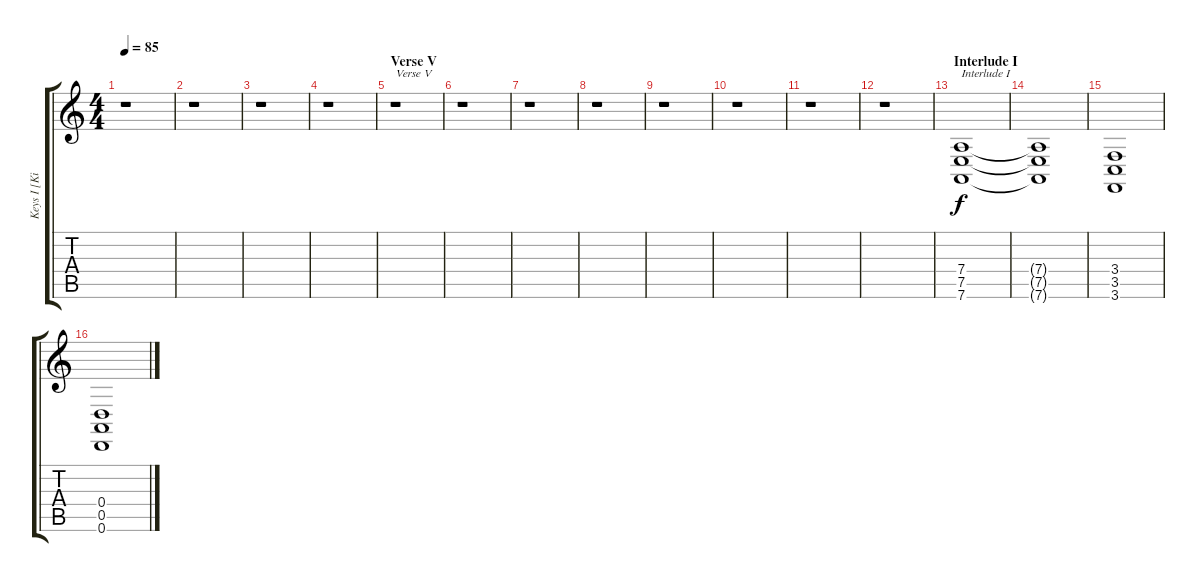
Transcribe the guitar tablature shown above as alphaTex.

\track ("Keys I [Kirkesola]" "Keys I [Ki") {instrument electricgrandpiano}
\staff {score tabs}
\tuning (E4 B3 G3 D3 A2 D2) {hide}
\ts (4 4)
\tempo 85
\clef g2
\ks c
r.1{dy f} |
r.1 |
r.1 |
r.1 |
\section ("" "Verse V")
r.1{txt "Verse V"} |
r.1 |
r.1 |
r.1 |
r.1 |
r.1 |
r.1 |
r.1 |
\section ("" "Interlude I")
(7.4 7.5 7.6).1{txt "Interlude I" instrument electricgrandpiano} |
(7.4{t} 7.5{t} 7.6{t}).1 |
(3.4 3.5 3.6).1 |
(0.4 0.5 0.6).1
